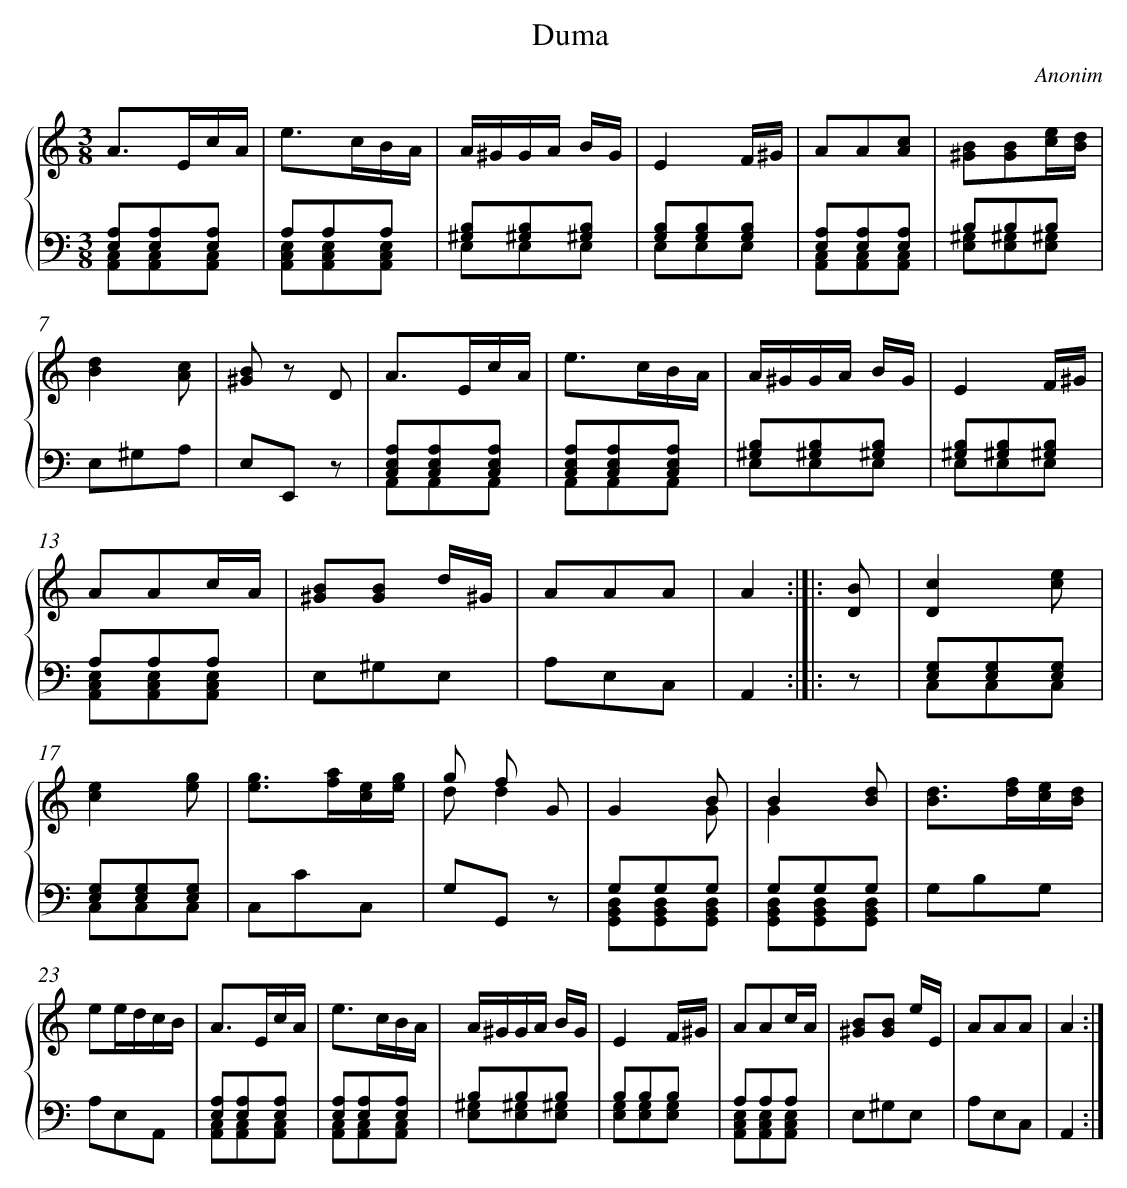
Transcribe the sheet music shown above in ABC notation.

X:1
T: Duma
C: Anonim
L: 1/8
M: 3/8
%%staves {1 2}
V: 1 clef=treble
V: 2 clef=bass
K: C
[V:1] A>Ec/A/ |
[V:2] [E,A,][E,A,][E,A,] & [A,,C,][A,,C,][A,,C,] |
[V:1] e>cB/A/ |
[V:2] A,A,A, & [A,,C,E,][A,,C,E,][A,,C,E,] |
[V:1] A/^G/G/A/ B/G/ |
[V:2] [^G,B,][^G,B,][^G,B,] & E,E,E, |
[V:1] E2F/^G/ |
[V:2] [G,B,][G,B,][G,B,] & E,E,E, |
[V:1] AA[Ac] |
[V:2] [E,A,][E,A,][E,A,] & [A,,C,][A,,C,][A,,C,] |
[V:1] [^GB][GB][c/e/][B/d/] |
[V:2] B,B,B, & [E,^G,][E,^G,][E,^G,] |
[V:1] [B2d2][Ac] |
[V:2] E,^G,A, |
[V:1] [^GB] z D |
[V:2] E,E,, z |
[V:1] A>Ec/A/ |
[V:2] [C,E,A,][C,E,A,][C,E,A,] & A,,A,,A,, |
[V:1] e>cB/A/ |
[V:2] [C,E,A,][C,E,A,][C,E,A,] & A,,A,,A,, |
[V:1] A/^G/G/A/ B/G/ |
[V:2] [^G,B,][^G,B,][^G,B,] & E,E,E, |
[V:1] E2F/^G/ |
[V:2] [^G,B,][^G,B,][^G,B,] & E,E,E, |
[V:1] AAc/A/ |
[V:2] A,A,A, & [A,,C,E,][A,,C,E,][A,,C,E,] |
[V:1] [^GB][GB] d/^G/ |
[V:2] E,^G,E, |
[V:1] AAA |
[V:2] A,E,C, |
[V:1] A2 [I:setbarnb 16]:|]|:
[V:2] A,,2 :|]|:
[V:1] [DB] |
[V:2] z |
[V:1] [D2c2][ce] |
[V:2] [E,G,][E,G,][E,G,] & C,C,C, |
[V:1] [c2e2][eg] |
[V:2] [E,G,][E,G,][E,G,] & C,C,C, |
[V:1] [eg]>[fa][c/e/][e/g/] |
[V:2] C,CC, |
[V:1] g f G & dd2 |
[V:2] G,G,, z |
[V:1] G2B & x2G |
[V:2] G,G,G, & [G,,B,,D,][G,,B,,D,][G,,B,,D,] |
[V:1] B2[Bd] & G2x |
[V:2] G,G,G, & [G,,B,,D,][G,,B,,D,][G,,B,,D,] |
[V:1] [Bd]>[df][c/e/][B/d/] |
[V:2] G,B,G, |
[V:1] ee/d/c/B/ |
[V:2] A,E,A,, |
[V:1] A>Ec/A/ |
[V:2] [E,A,][E,A,][E,A,] & [A,,C,][A,,C,][A,,C,] |
[V:1] e>cB/A/ |
[V:2] [E,A,][E,A,][E,A,] & [A,,C,][A,,C,][A,,C,] |
[V:1] A/^G/G/A/ B/G/ |
[V:2] B,B,B, & [E,^G,][E,^G,][E,^G,] |
[V:1] E2F/^G/ |
[V:2] B,B,B, & [E,G,][E,G,][E,G,] |
[V:1] AAc/A/ |
[V:2] A,A,A, & [A,,C,E,][A,,C,E,][A,,C,E,] |
[V:1] [^GB][GB] e/E/ |
[V:2] E,^G,E, |
[V:1] AAA |
[V:2] A,E,C, |
[V:1] A2 :|]
[V:2] A,,2 :|]
